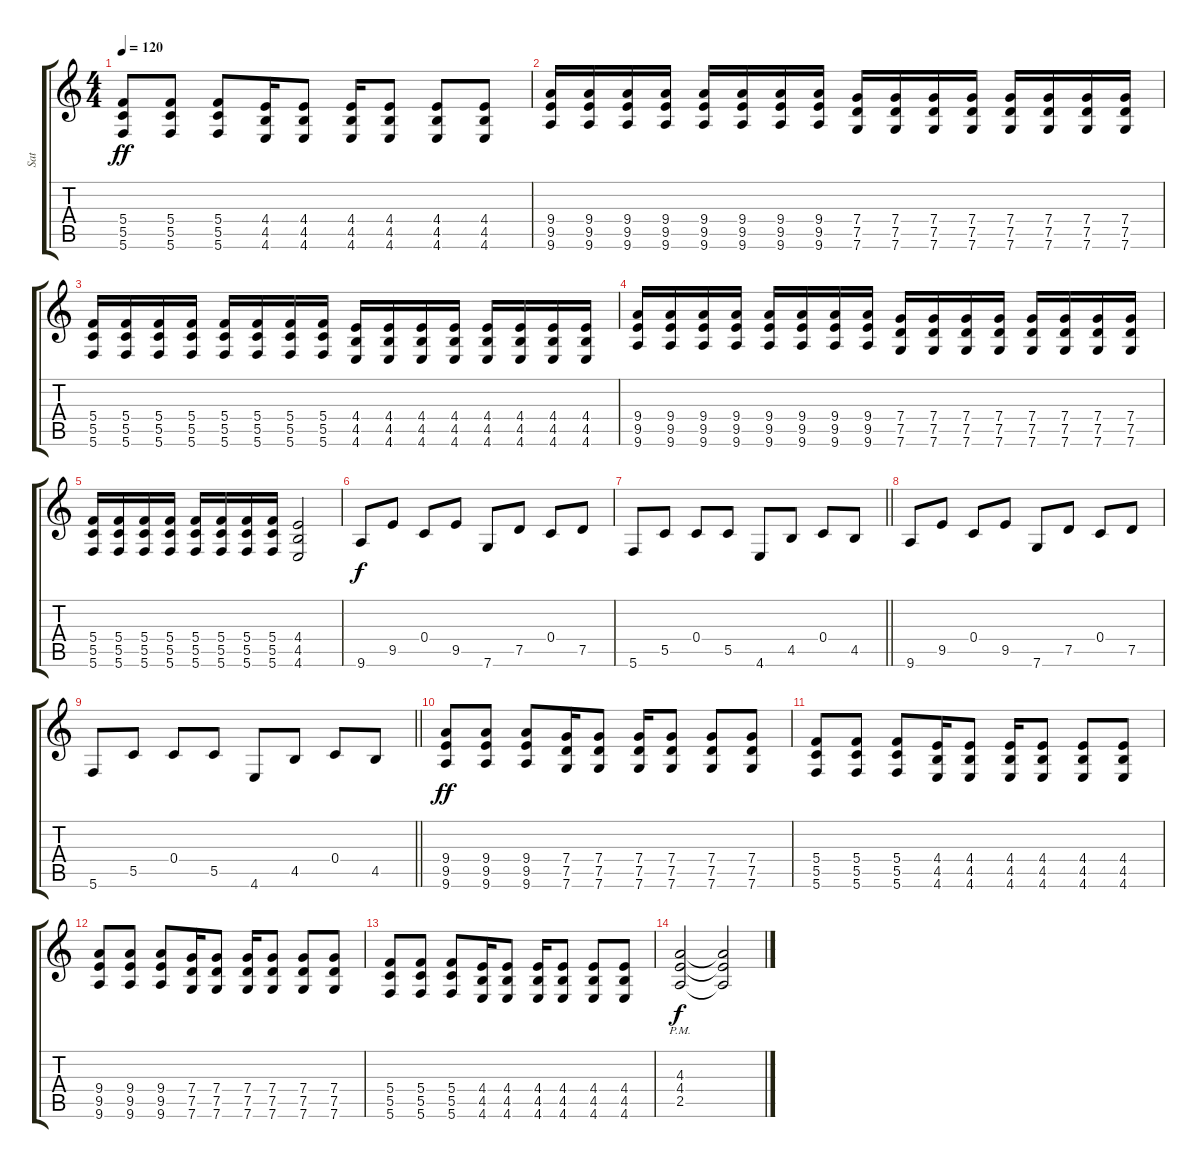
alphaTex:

\track ("Sat" "Sat") {instrument acousticguitarsteel}
\staff {score tabs}
\tuning (D4 A3 F3 C3 G2 C2) {hide}
\ts (4 4)
\tempo 120
\clef g2
\ks c
(5.4 5.5 5.6).8{dy ff} (5.4 5.5 5.6).8 (5.4 5.5 5.6).8 (4.4 4.5 4.6).16 (4.4 4.5 4.6).8 (4.4 4.5 4.6).16 (4.4 4.5 4.6).8 (4.4 4.5 4.6).8 (4.4 4.5 4.6).8 |
(9.4 9.5 9.6).16 (9.4 9.5 9.6).16 (9.4 9.5 9.6).16 (9.4 9.5 9.6).16 (9.4 9.5 9.6).16 (9.4 9.5 9.6).16 (9.4 9.5 9.6).16 (9.4 9.5 9.6).16 (7.4 7.5 7.6).16 (7.4 7.5 7.6).16 (7.4 7.5 7.6).16 (7.4 7.5 7.6).16 (7.4 7.5 7.6).16 (7.4 7.5 7.6).16 (7.4 7.5 7.6).16 (7.4 7.5 7.6).16 |
(5.4 5.5 5.6).16 (5.4 5.5 5.6).16 (5.4 5.5 5.6).16 (5.4 5.5 5.6).16 (5.4 5.5 5.6).16 (5.4 5.5 5.6).16 (5.4 5.5 5.6).16 (5.4 5.5 5.6).16 (4.4 4.5 4.6).16 (4.4 4.5 4.6).16 (4.4 4.5 4.6).16 (4.4 4.5 4.6).16 (4.4 4.5 4.6).16 (4.4 4.5 4.6).16 (4.4 4.5 4.6).16 (4.4 4.5 4.6).16 |
(9.4 9.5 9.6).16 (9.4 9.5 9.6).16 (9.4 9.5 9.6).16 (9.4 9.5 9.6).16 (9.4 9.5 9.6).16 (9.4 9.5 9.6).16 (9.4 9.5 9.6).16 (9.4 9.5 9.6).16 (7.4 7.5 7.6).16 (7.4 7.5 7.6).16 (7.4 7.5 7.6).16 (7.4 7.5 7.6).16 (7.4 7.5 7.6).16 (7.4 7.5 7.6).16 (7.4 7.5 7.6).16 (7.4 7.5 7.6).16 |
(5.4 5.5 5.6).16 (5.4 5.5 5.6).16 (5.4 5.5 5.6).16 (5.4 5.5 5.6).16 (5.4 5.5 5.6).16 (5.4 5.5 5.6).16 (5.4 5.5 5.6).16 (5.4 5.5 5.6).16 (4.4 4.5 4.6).2 |
9.6.8{dy f instrument acousticguitarsteel} 9.5.8 0.4.8 9.5.8 7.6.8 7.5.8 0.4.8 7.5.8 |
\barLineRight lightlight
5.6.8 5.5.8 0.4.8 5.5.8 4.6.8 4.5.8 0.4.8 4.5.8 |
9.6.8 9.5.8 0.4.8 9.5.8 7.6.8 7.5.8 0.4.8 7.5.8 |
\barLineRight lightlight
5.6.8 5.5.8 0.4.8 5.5.8 4.6.8 4.5.8 0.4.8 4.5.8 |
(9.4 9.5 9.6).8{dy ff instrument distortionguitar} (9.4 9.5 9.6).8 (9.4 9.5 9.6).8 (7.4 7.5 7.6).16 (7.4 7.5 7.6).8 (7.4 7.5 7.6).16 (7.4 7.5 7.6).8 (7.4 7.5 7.6).8 (7.4 7.5 7.6).8 |
(5.4 5.5 5.6).8 (5.4 5.5 5.6).8 (5.4 5.5 5.6).8 (4.4 4.5 4.6).16 (4.4 4.5 4.6).8 (4.4 4.5 4.6).16 (4.4 4.5 4.6).8 (4.4 4.5 4.6).8 (4.4 4.5 4.6).8 |
(9.4 9.5 9.6).8 (9.4 9.5 9.6).8 (9.4 9.5 9.6).8 (7.4 7.5 7.6).16 (7.4 7.5 7.6).8 (7.4 7.5 7.6).16 (7.4 7.5 7.6).8 (7.4 7.5 7.6).8 (7.4 7.5 7.6).8 |
(5.4 5.5 5.6).8 (5.4 5.5 5.6).8 (5.4 5.5 5.6).8 (4.4 4.5 4.6).16 (4.4 4.5 4.6).8 (4.4 4.5 4.6).16 (4.4 4.5 4.6).8 (4.4 4.5 4.6).8 (4.4 4.5 4.6).8 |
(4.3 4.4{pm} 2.5).2{dy f} (4.3{t} 4.4{t} 2.5{t}).2
